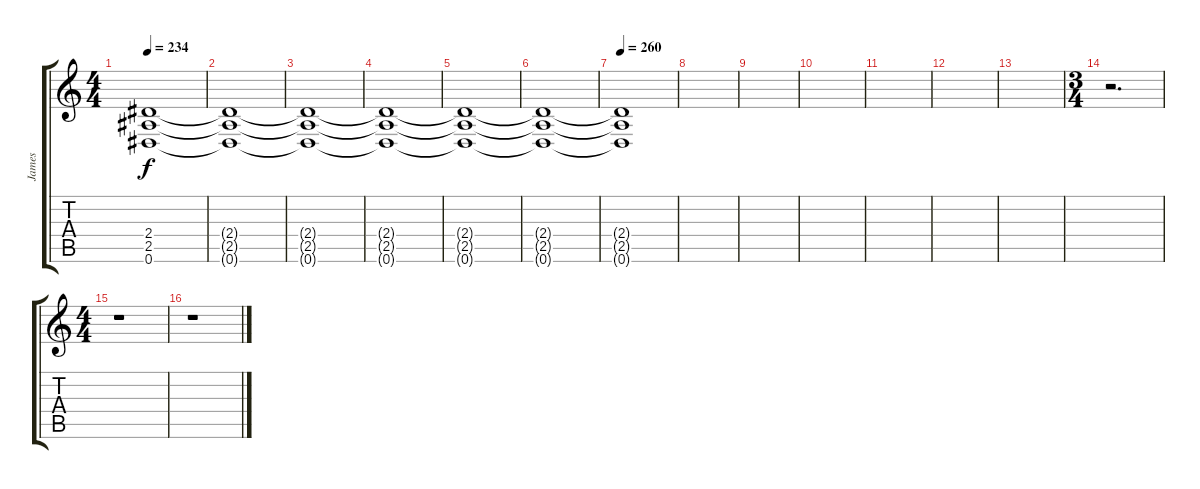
\track ("James" "James") {instrument distortionguitar}
\staff {score tabs}
\tuning (Eb4 Bb3 Gb3 Db3 Ab2 Eb2) {hide}
\ts (4 4)
\tempo 234
\clef g2
\ks c
(2.4{t} 2.5{t} 0.6{t}).1{dy f} |
(2.4{t} 2.5{t} 0.6{t}).1 |
(2.4{t} 2.5{t} 0.6{t}).1 |
(2.4{t} 2.5{t} 0.6{t}).1 |
(2.4{t} 2.5{t} 0.6{t}).1{volume 0} |
(2.4{t} 2.5{t} 0.6{t}).1 |
\tempo 260
(2.4{t} 2.5{t} 0.6{t}).1 |
|
|
|
|
|
|
\ts (3 4)
r.2{d} |
\ts (4 4)
r.1 |
r.1
